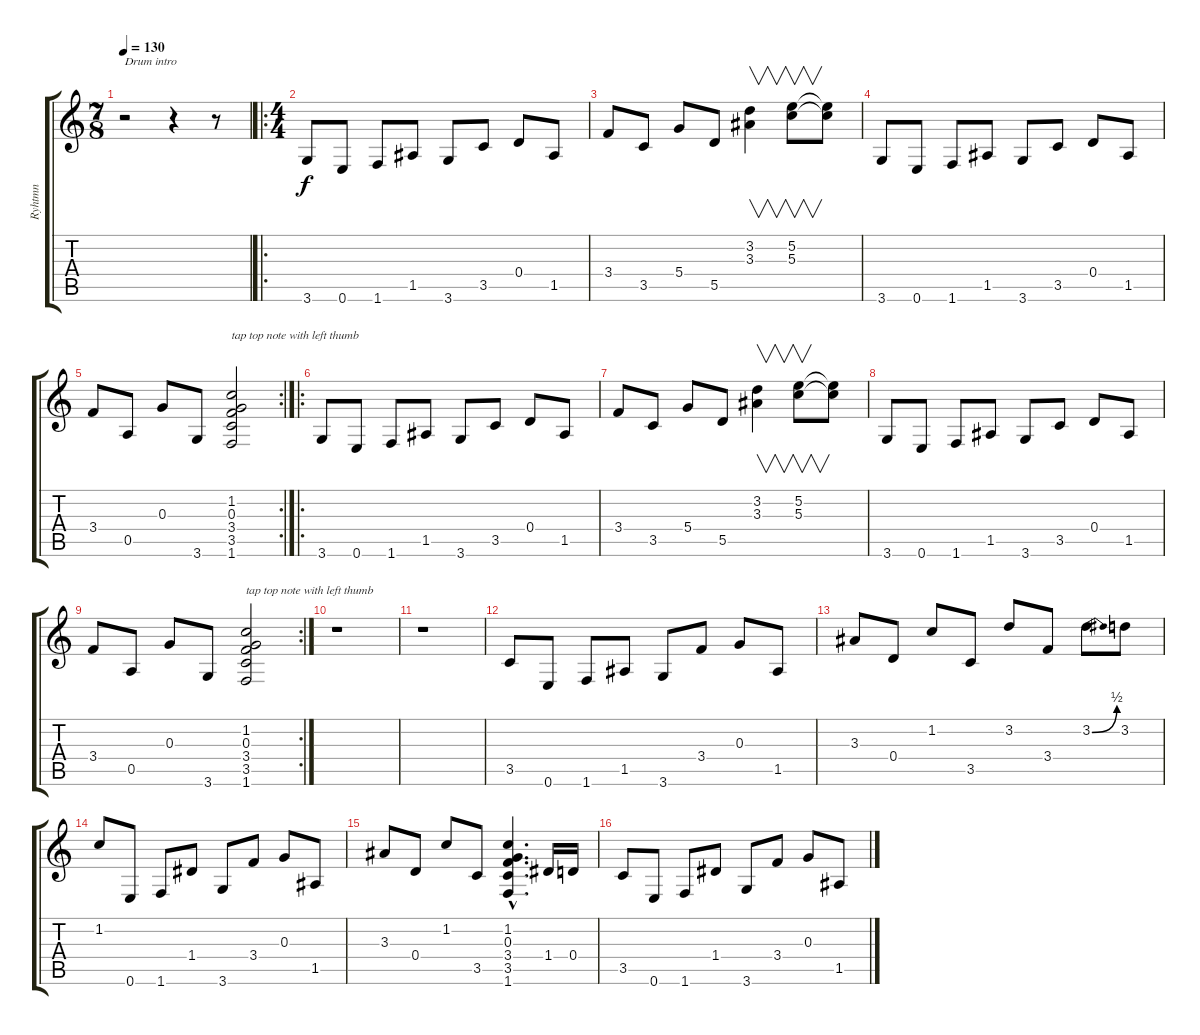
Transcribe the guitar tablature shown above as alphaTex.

\track ("Ryhtmn" "Ryhtmn") {instrument distortionguitar}
\staff {score tabs}
\tuning (E4 B3 G3 D3 A2 E2) {hide}
\ts (7 8)
\tempo 130
\clef g2
\ks c
r.2{txt "Drum intro" dy f instrument distortionguitar} r.4 r.8 |
\ro
\ts (4 4)
3.6.8 0.6.8 1.6.8 1.5.8 3.6.8 3.5.8 0.4.8 1.5.8 |
3.4.8 3.5.8 5.4.8 5.5.8 (3.2 3.3).4{v} (5.2 5.3).8{v} (5.2{t} 5.3{t}).8 |
3.6.8 0.6.8 1.6.8 1.5.8 3.6.8 3.5.8 0.4.8 1.5.8 |
\rc 2
3.4.8 0.5.8 0.3.8 3.6.8 (1.2 0.3 3.4 3.5 1.6).2{txt "tap top note with left thumb"} |
\ro
3.6.8 0.6.8 1.6.8 1.5.8 3.6.8 3.5.8 0.4.8 1.5.8 |
3.4.8 3.5.8 5.4.8 5.5.8 (3.2 3.3).4{v} (5.2 5.3).8{v} (5.2{t} 5.3{t}).8 |
3.6.8 0.6.8 1.6.8 1.5.8 3.6.8 3.5.8 0.4.8 1.5.8 |
\rc 2
3.4.8 0.5.8 0.3.8 3.6.8 (1.2 0.3 3.4 3.5 1.6).2{txt "tap top note with left thumb"} |
r.1 |
r.1 |
3.5.8 0.6.8 1.6.8 1.5.8 3.6.8 3.4.8 0.3.8 1.5.8 |
3.3.8 0.4.8 1.2.8 3.5.8 3.2.8 3.4.8 3.2{be (bend 0 0 60 2)}.8 3.2.8 |
1.2.8 0.6.8 1.6.8 1.4.8 3.6.8 3.4.8 0.3.8 1.5.8 |
3.3.8 0.4.8 1.2.8 3.5.8 (1.2{hac} 0.3{hac} 3.4{hac} 3.5{hac} 1.6{hac}).4{d} 1.4.16 0.4.16 |
3.5.8 0.6.8 1.6.8 1.4.8 3.6.8 3.4.8 0.3.8 1.5.8
